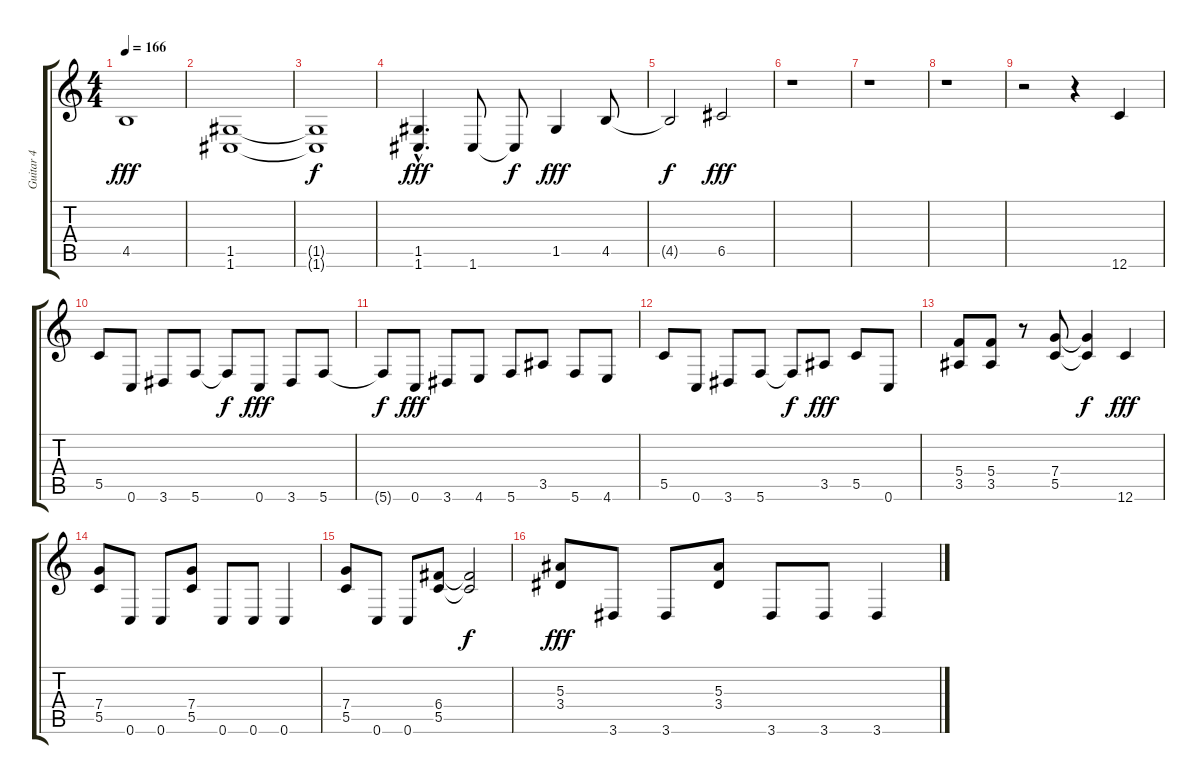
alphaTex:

\track ("Guitar 4" "Guitar 4") {instrument distortionguitar}
\staff {score tabs}
\tuning (D4 A3 F3 C3 G2 C2) {hide}
\ts (4 4)
\tempo 166
\clef g2
\ks c
4.5.1{dy fff} |
(1.5 1.6).1 |
(1.5{t} 1.6{t}).1{dy f} |
(1.5{hac} 1.6{hac}).4{d dy fff} 1.6.8 1.6{t}.8{dy f} 1.5.4{dy fff} 4.5.8 |
4.5{t}.2{dy f} 6.5.2{dy fff} |
r.1 |
r.1 |
r.1 |
r.2 r.4 12.6.4 |
5.5.8 0.6.8 3.6.8 5.6.8 5.6{t}.8{dy f} 0.6.8{dy fff} 3.6.8 5.6.8 |
5.6{t}.8{dy f} 0.6.8{dy fff} 3.6.8 4.6.8 5.6.8 3.5.8 5.6.8 4.6.8 |
5.5.8 0.6.8 3.6.8 5.6.8 5.6{t}.8{dy f} 3.5.8{dy fff} 5.5.8 0.6.8 |
(5.4 3.5).8 (5.4 3.5).8 r.8 (7.4 5.5).8 (7.4{t} 5.5{t}).4{dy f} 12.6.4{dy fff} |
(7.4 5.5).8 0.6.8 0.6.8 (7.4 5.5).8 0.6.8 0.6.8 0.6.4 |
(7.4 5.5).8 0.6.8 0.6.8 (6.4 5.5).8 (6.4{t} 5.5{t}).2{dy f} |
(5.3 3.4).8{dy fff} 3.6.8 3.6.8 (5.3 3.4).8 3.6.8 3.6.8 3.6.4
